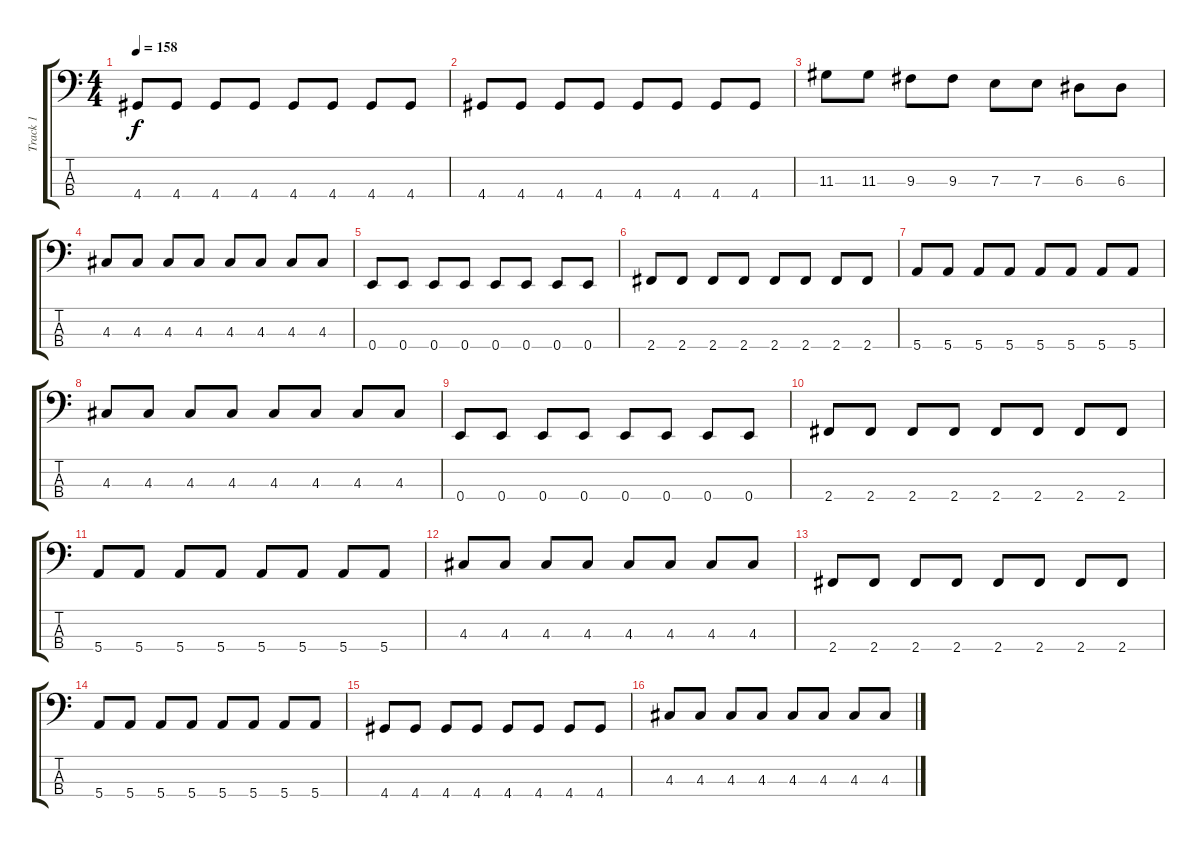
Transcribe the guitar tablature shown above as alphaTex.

\track ("Track 1" "Track 1") {instrument acousticguitarsteel}
\staff {score tabs}
\tuning (G2 D2 A1 E1) {hide}
\ts (4 4)
\tempo 158
\clef f4
\ks c
4.4.8{dy f} 4.4.8 4.4.8 4.4.8 4.4.8 4.4.8 4.4.8 4.4.8 |
4.4.8 4.4.8 4.4.8 4.4.8 4.4.8 4.4.8 4.4.8 4.4.8 |
11.3.8 11.3.8 9.3.8 9.3.8 7.3.8 7.3.8 6.3.8 6.3.8 |
4.3.8 4.3.8 4.3.8 4.3.8 4.3.8 4.3.8 4.3.8 4.3.8 |
0.4.8 0.4.8 0.4.8 0.4.8 0.4.8 0.4.8 0.4.8 0.4.8 |
2.4.8 2.4.8 2.4.8 2.4.8 2.4.8 2.4.8 2.4.8 2.4.8 |
5.4.8 5.4.8 5.4.8 5.4.8 5.4.8 5.4.8 5.4.8 5.4.8 |
4.3.8 4.3.8 4.3.8 4.3.8 4.3.8 4.3.8 4.3.8 4.3.8 |
0.4.8 0.4.8 0.4.8 0.4.8 0.4.8 0.4.8 0.4.8 0.4.8 |
2.4.8 2.4.8 2.4.8 2.4.8 2.4.8 2.4.8 2.4.8 2.4.8 |
5.4.8 5.4.8 5.4.8 5.4.8 5.4.8 5.4.8 5.4.8 5.4.8 |
4.3.8 4.3.8 4.3.8 4.3.8 4.3.8 4.3.8 4.3.8 4.3.8 |
2.4.8 2.4.8 2.4.8 2.4.8 2.4.8 2.4.8 2.4.8 2.4.8 |
5.4.8 5.4.8 5.4.8 5.4.8 5.4.8 5.4.8 5.4.8 5.4.8 |
4.4.8 4.4.8 4.4.8 4.4.8 4.4.8 4.4.8 4.4.8 4.4.8 |
4.3.8 4.3.8 4.3.8 4.3.8 4.3.8 4.3.8 4.3.8 4.3.8
